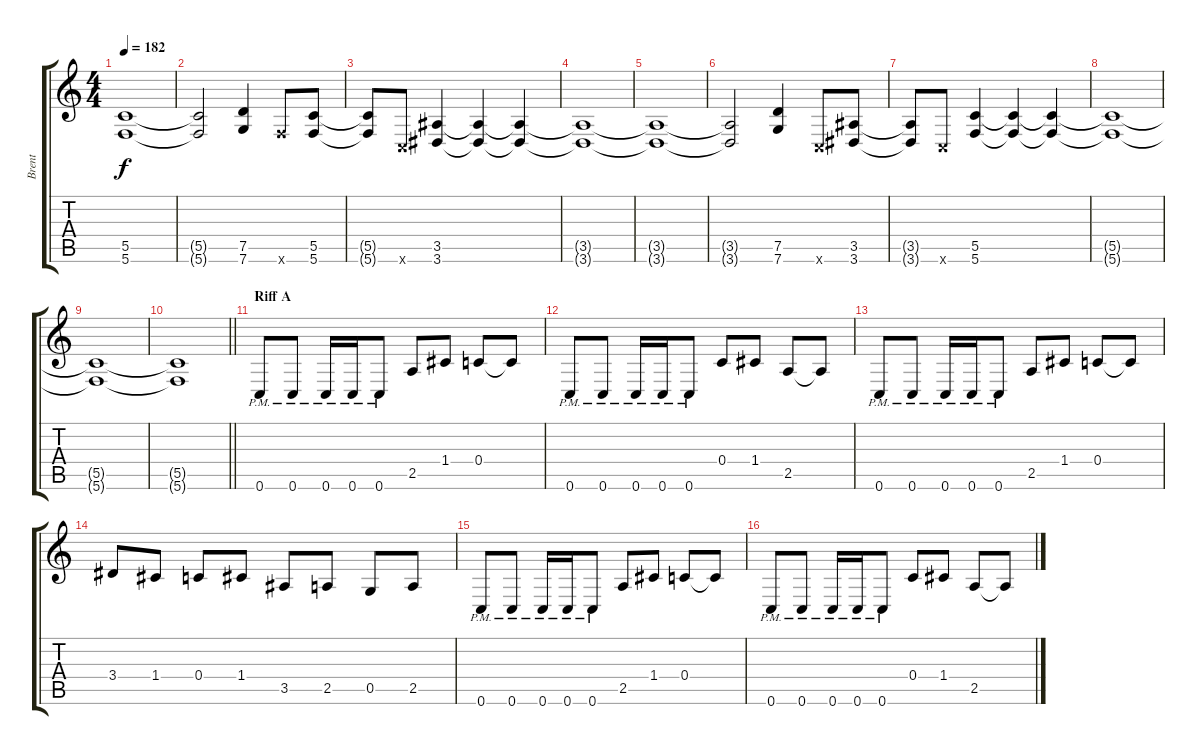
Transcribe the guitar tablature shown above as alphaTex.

\track ("Brent" "Brent") {instrument distortionguitar}
\staff {score tabs}
\tuning (D4 A3 F3 C3 G2 C2) {hide}
\ts (4 4)
\tempo 182
\clef g2
\ks c
(5.5{t} 5.6{t}).1{dy f} |
(5.5{t} 5.6{t}).2 (7.5 7.6).4 5.6{x}.8 (5.5 5.6).8 |
(5.5{t} 5.6{t}).8 0.6{x}.8 (3.5 3.6).4 (3.5{t} 3.6{t}).4 (3.5{t} 3.6{t}).4 |
(3.5{t} 3.6{t}).1 |
(3.5{t} 3.6{t}).1 |
(3.5{t} 3.6{t}).2 (7.5 7.6).4 0.6{x}.8 (3.5 3.6).8 |
(3.5{t} 3.6{t}).8 0.6{x}.8 (5.5 5.6).4 (5.5{t} 5.6{t}).4 (5.5{t} 5.6{t}).4 |
(5.5{t} 5.6{t}).1 |
(5.5{t} 5.6{t}).1 |
\barLineRight lightlight
(5.5{t} 5.6{t}).1 |
\section ("" "Riff A")
0.6{pm}.8 0.6{pm}.8 0.6{pm}.16 0.6{pm}.16 0.6{pm}.8 2.5.8 1.4.8 0.4.8 0.4{t}.8 |
0.6{pm}.8 0.6{pm}.8 0.6{pm}.16 0.6{pm}.16 0.6{pm}.8 0.4.8 1.4.8 2.5.8 2.5{t}.8 |
0.6{pm}.8 0.6{pm}.8 0.6{pm}.16 0.6{pm}.16 0.6{pm}.8 2.5.8 1.4.8 0.4.8 0.4{t}.8 |
3.4.8 1.4.8 0.4.8 1.4.8 3.5.8 2.5.8 0.5.8 2.5.8 |
0.6{pm}.8 0.6{pm}.8 0.6{pm}.16 0.6{pm}.16 0.6{pm}.8 2.5.8 1.4.8 0.4.8 0.4{t}.8 |
0.6{pm}.8 0.6{pm}.8 0.6{pm}.16 0.6{pm}.16 0.6{pm}.8 0.4.8 1.4.8 2.5.8 2.5{t}.8
